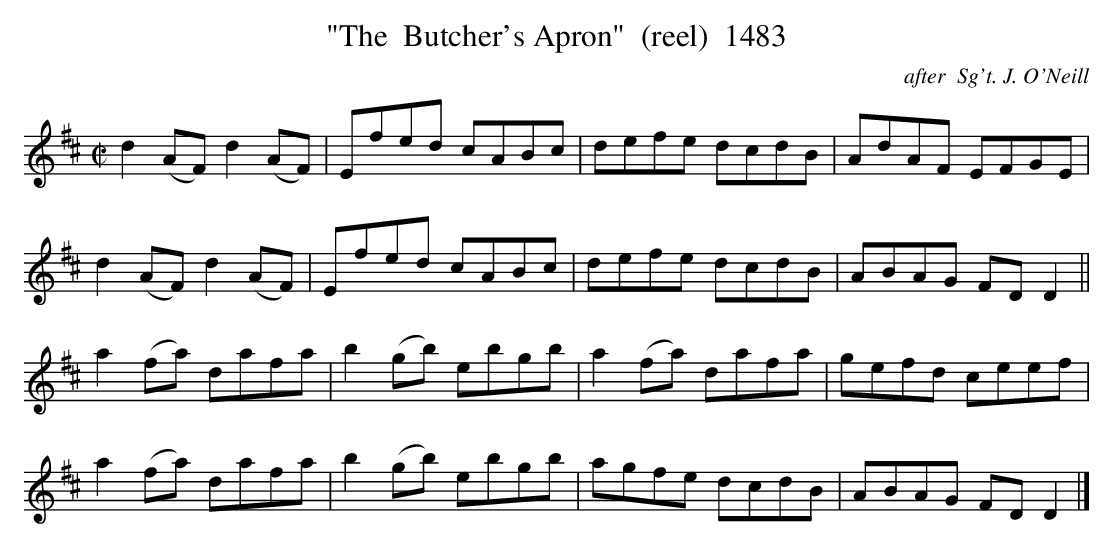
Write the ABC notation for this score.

X:1
T:"The  Butcher's Apron"  (reel)  1483
C:after  Sg't. J. O'Neill
BRENNAN July 2003 (HTTP://WWW.SOSYOURMOM.COM)
M:C|
L:1/8
K:D
d2(AF) d2(AF)|Efed cABc|defe dcdB|AdAF EFGE|
d2(AF) d2(AF)|Efed cABc|defe dcdB|ABAG FD D2||
a2(fa) dafa|b2(gb) ebgb|a2(fa) dafa|gefd ceef|
a2(fa) dafa|b2(gb) ebgb|agfe dcdB|ABAG FD D2|]
